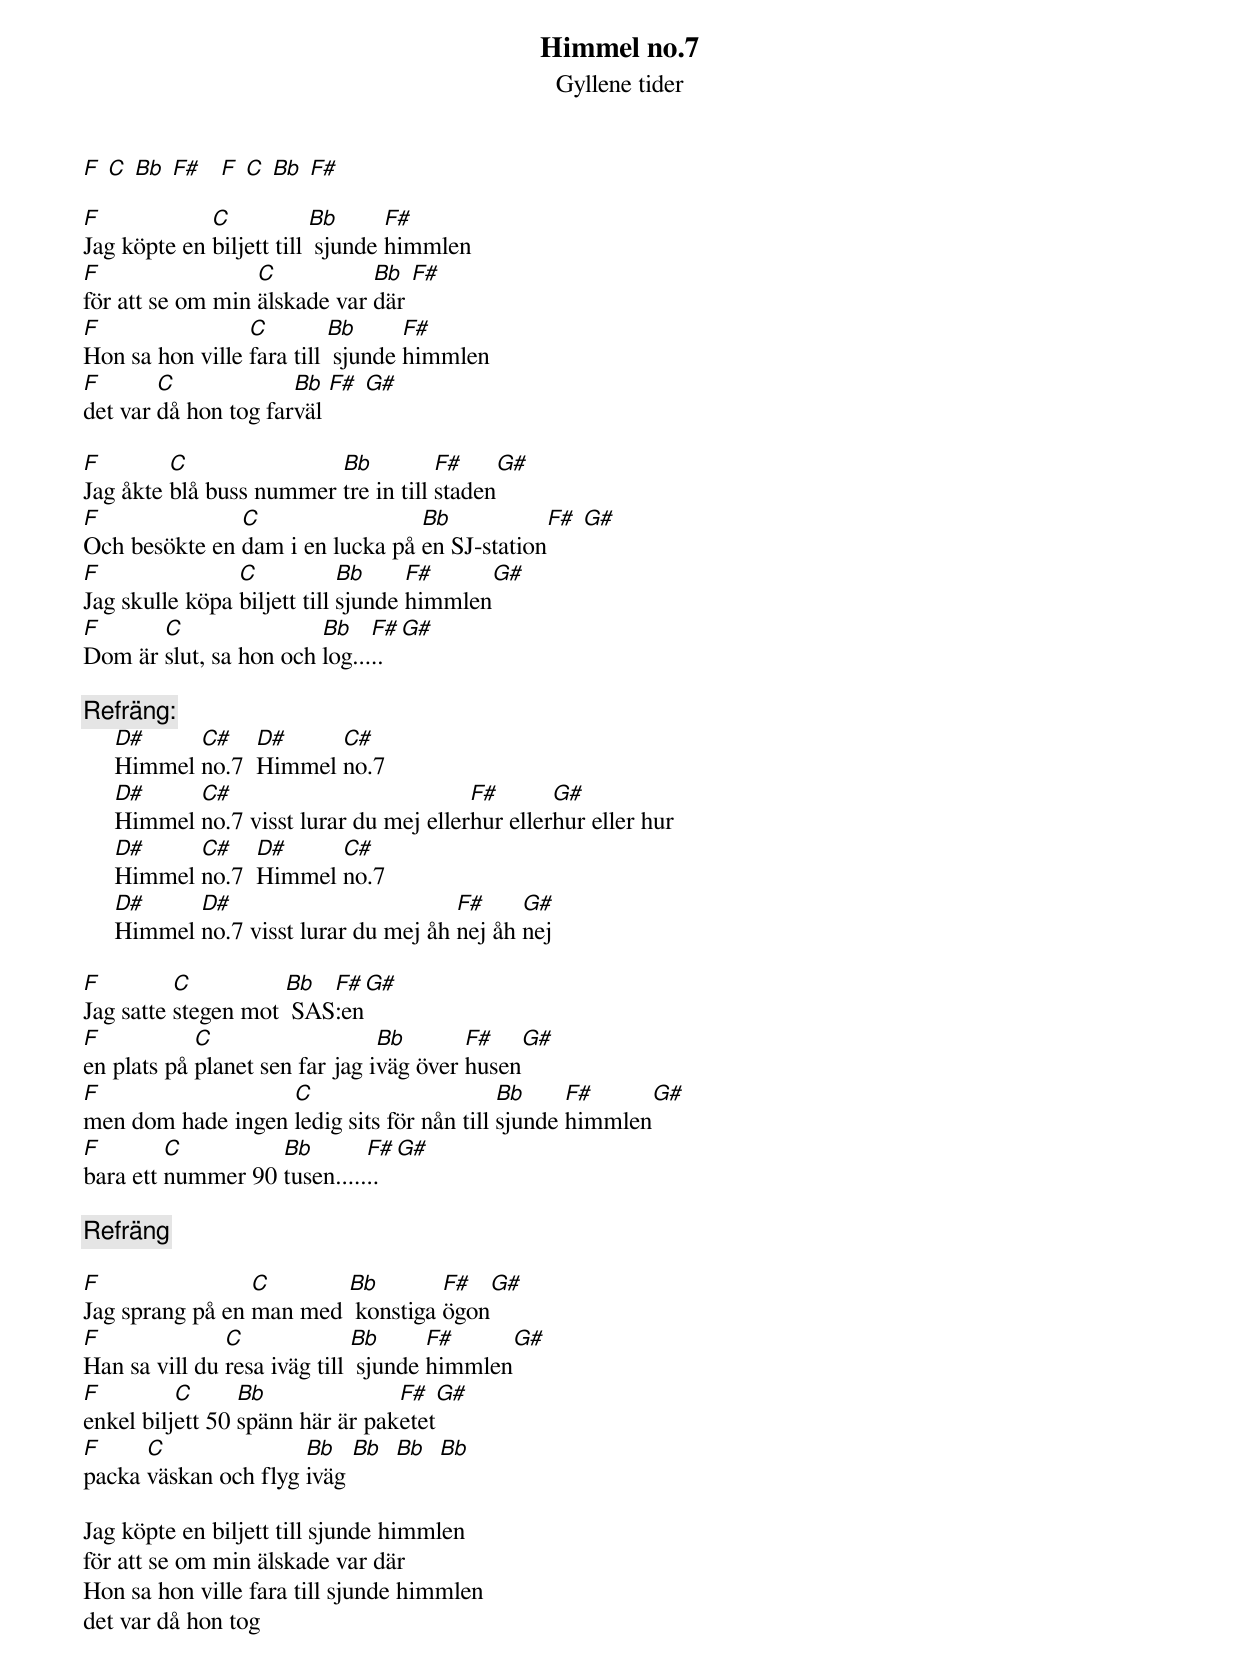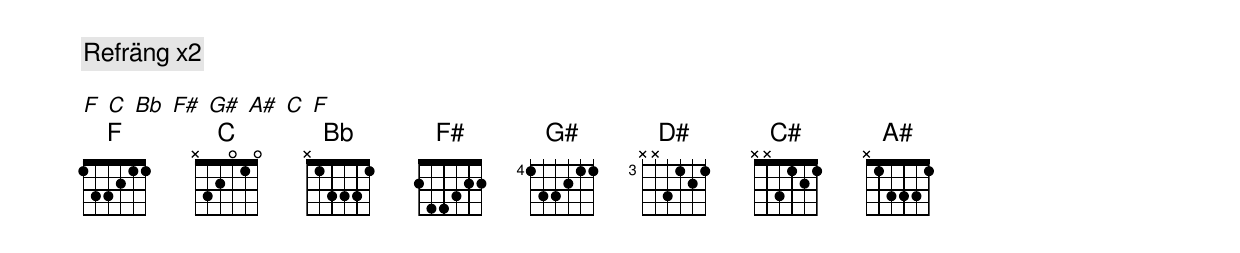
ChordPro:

{title: Himmel no.7}
{st: Gyllene tider}


[F] [C] [Bb] [F#]   [F] [C] [Bb] [F#]

[F]Jag köpte en [C]biljett till [Bb] sjunde [F#]himmlen
[F]för att se om min [C]älskade var [Bb]där [F#]
[F]Hon sa hon ville [C]fara till [Bb] sjunde [F#]himmlen
[F]det var [C]då hon tog far[Bb]väl [F#] [G#]

[F]Jag åkte [C]blå buss nummer [Bb]tre in till [F#]staden[G#]
[F]Och besökte en [C]dam i en lucka på [Bb]en SJ-station[F#] [G#]
[F]Jag skulle köpa [C]biljett till [Bb]sjunde [F#]himmlen[G#]
[F]Dom är [C]slut, sa hon och [Bb]log...[F#]..[G#]

{c:Refräng:}
     [D#]Himmel [C#]no.7  [D#]Himmel [C#]no.7
     [D#]Himmel [C#]no.7 visst lurar du mej eller[F#]hur eller[G#]hur eller hur
     [D#]Himmel [C#]no.7  [D#]Himmel [C#]no.7
     [D#]Himmel [D#]no.7 visst lurar du mej åh [F#]nej åh [G#]nej

[F]Jag satte [C]stegen mot [Bb] SAS[F#]:en[G#]
[F]en plats på [C]planet sen far jag i[Bb]väg över [F#]husen[G#]
[F]men dom hade ingen [C]ledig sits för nån till [Bb]sjunde [F#]himmlen[G#]
[F]bara ett [C]nummer 90 [Bb]tusen.....[F#]..[G#]

{c:Refräng}

[F]Jag sprang på en [C]man med [Bb] konstiga [F#]ögon[G#]
[F]Han sa vill du [C]resa iväg till [Bb] sjunde [F#]himmlen[G#]
[F]enkel bilj[C]ett 50 [Bb]spänn här är pak[F#]etet[G#]
[F]packa [C]väskan och flyg [Bb]iväg [Bb]  [Bb]  [Bb]

Jag köpte en biljett till sjunde himmlen
för att se om min älskade var där
Hon sa hon ville fara till sjunde himmlen
det var då hon tog

{c:Refräng x2}

[F] [C] [Bb] [F#] [G#] [A#] [C] [F]
